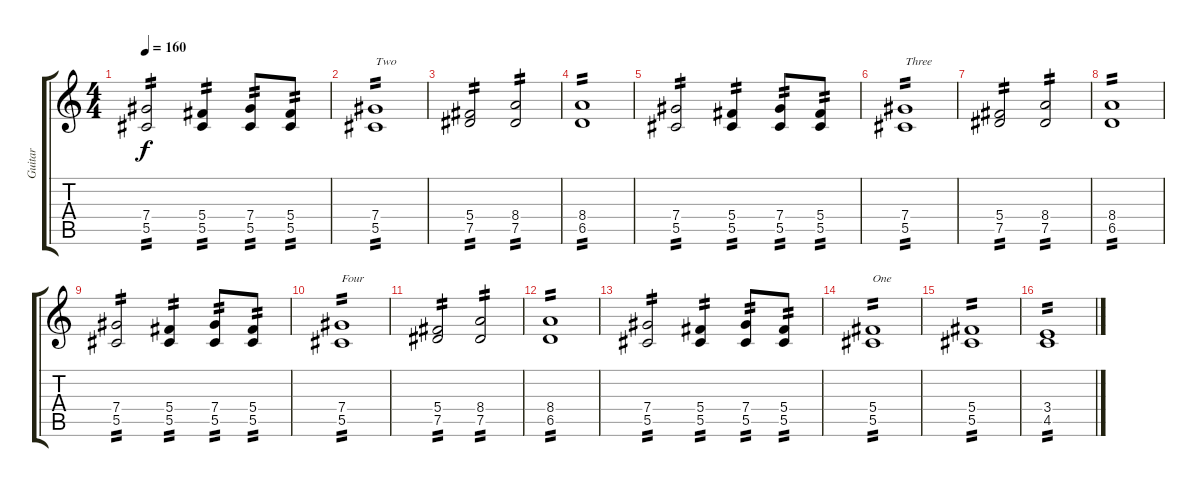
\track ("Guitar" "Guitar") {instrument distortionguitar}
\staff {score tabs}
\tuning (Eb4 Bb3 Gb3 Db3 Ab2 Eb2) {hide}
\ts (4 4)
\tempo 160
\clef g2
\ks c
(7.4 5.5).2{tp 2 dy f} (5.4 5.5).4{tp 2} (7.4 5.5).8{tp 2} (5.4 5.5).8{tp 2} |
(7.4 5.5).1{txt "Two" tp 2} |
(5.4 7.5).2{tp 2} (8.4 7.5).2{tp 2} |
(8.4 6.5).1{tp 2} |
(7.4 5.5).2{tp 2} (5.4 5.5).4{tp 2} (7.4 5.5).8{tp 2} (5.4 5.5).8{tp 2} |
(7.4 5.5).1{txt "Three" tp 2} |
(5.4 7.5).2{tp 2} (8.4 7.5).2{tp 2} |
(8.4 6.5).1{tp 2} |
(7.4 5.5).2{tp 2} (5.4 5.5).4{tp 2} (7.4 5.5).8{tp 2} (5.4 5.5).8{tp 2} |
(7.4 5.5).1{txt "Four" tp 2} |
(5.4 7.5).2{tp 2} (8.4 7.5).2{tp 2} |
(8.4 6.5).1{tp 2} |
(7.4 5.5).2{tp 2} (5.4 5.5).4{tp 2} (7.4 5.5).8{tp 2} (5.4 5.5).8{tp 2} |
(5.4 5.5).1{txt "One" tp 2} |
(5.4 5.5).1{tp 2} |
(3.4 4.5).1{tp 2}
